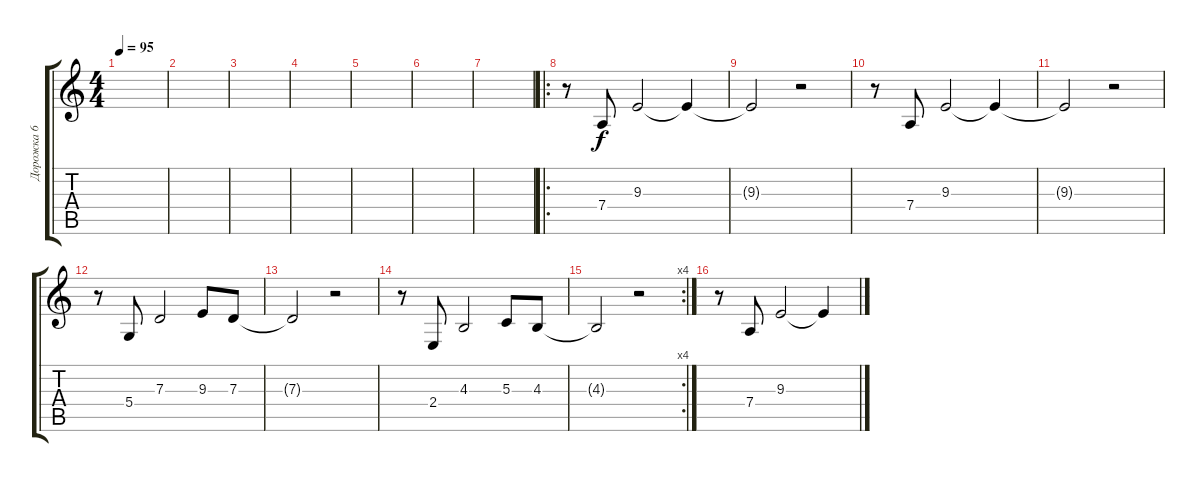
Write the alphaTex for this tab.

\track ("Дорожка 6" "Дорожка 6") {instrument fx7echoes}
\staff {score tabs}
\tuning (E4 B3 G3 D3 A2 E2) {hide}
\ts (4 4)
\tempo 95
\clef g2
\ks c
|
|
|
|
|
|
|
\ro
r.8 7.4.8 9.3.2 9.3{t}.4 |
9.3{t}.2 r.2 |
r.8 7.4.8 9.3.2 9.3{t}.4 |
9.3{t}.2 r.2 |
r.8 5.4.8 7.3.2 9.3.8 7.3.8 |
7.3{t}.2 r.2 |
r.8 2.4.8 4.3.2 5.3.8 4.3.8 |
\rc 4
4.3{t}.2 r.2 |
r.8 7.4.8 9.3.2 9.3{t}.4
